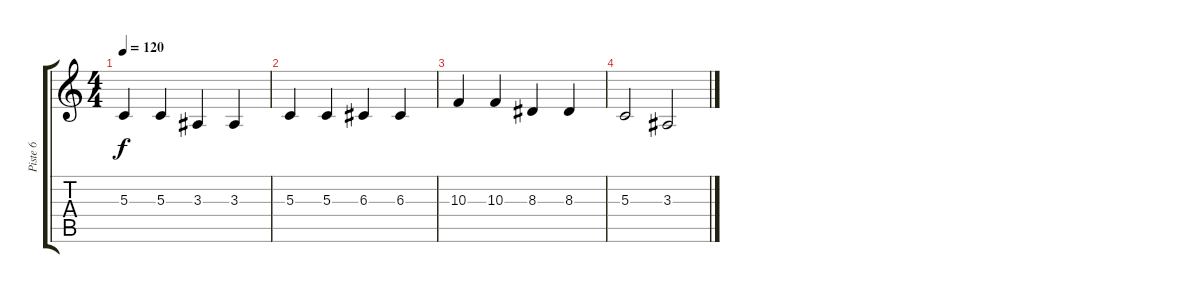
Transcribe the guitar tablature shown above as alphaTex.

\track ("Piste 6" "Piste 6") {instrument flute}
\staff {score tabs}
\tuning (E4 B3 G3 D3 A2 E2) {hide}
\ts (4 4)
\tempo 120
\clef g2
\ks c
5.3.4{dy f} 5.3.4 3.3.4 3.3.4 |
5.3.4 5.3.4 6.3.4 6.3.4 |
10.3.4 10.3.4 8.3.4 8.3.4 |
5.3.2 3.3.2
